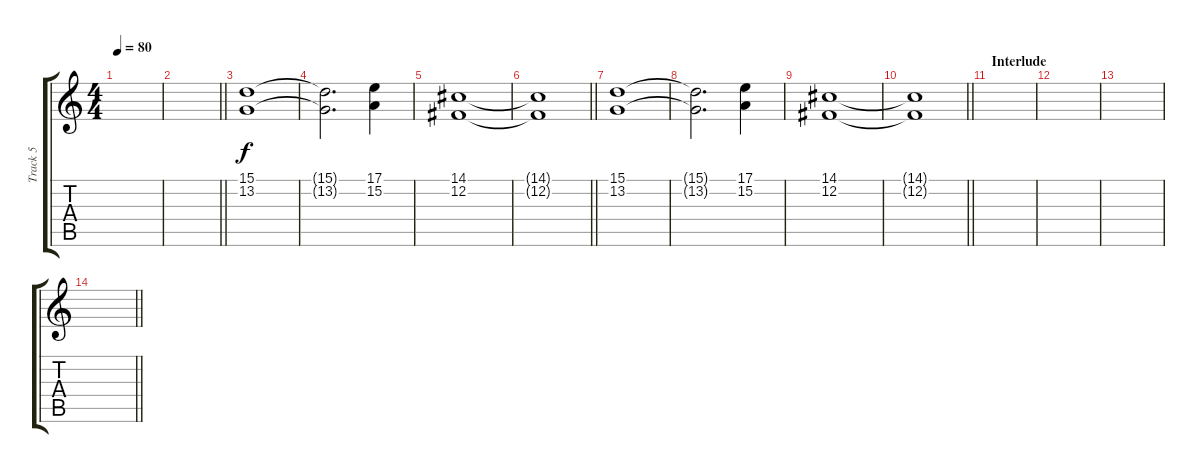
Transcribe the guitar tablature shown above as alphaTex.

\track ("Track 5" "Track 5") {instrument stringensemble1}
\staff {score tabs}
\tuning (B3 Gb3 D3 A2 E2 B1) {hide}
\ts (4 4)
\tempo 80
\clef g2
\ks c
|
\barLineRight lightlight
|
(15.1 13.2).1 |
(15.1{t} 13.2{t}).2{d} (17.1 15.2).4 |
(14.1 12.2).1 |
\barLineRight lightlight
(14.1{t} 12.2{t}).1 |
(15.1 13.2).1 |
(15.1{t} 13.2{t}).2{d} (17.1 15.2).4 |
(14.1 12.2).1 |
\barLineRight lightlight
(14.1{t} 12.2{t}).1 |
\section ("" "Interlude")
|
|
|
\barLineRight lightlight
